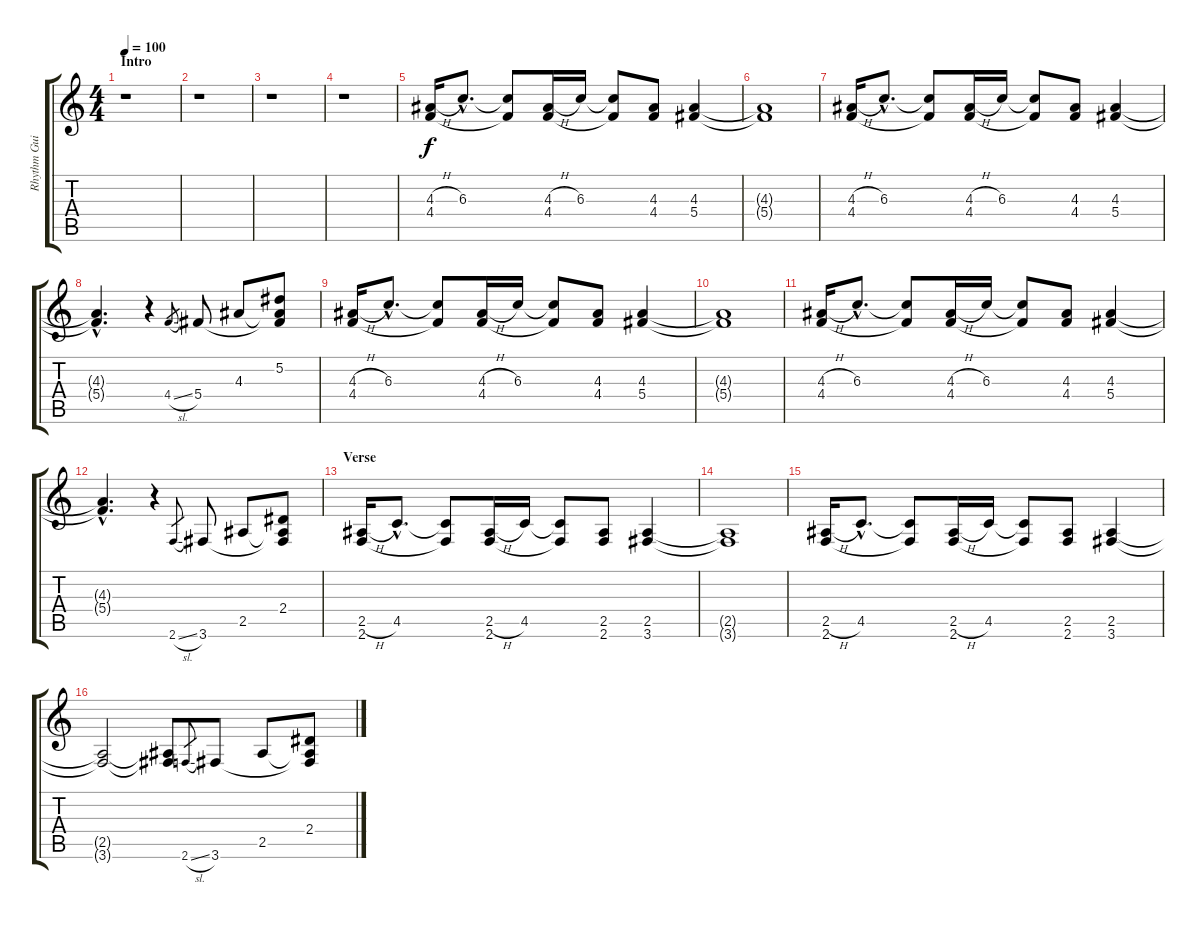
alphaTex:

\track ("Rhythm Guitar 2" "Rhythm Gui") {instrument distortionguitar}
\staff {score tabs}
\tuning (Eb4 Bb3 Gb3 Db3 Ab2 Eb2) {hide}
\ts (4 4)
\section ("" "Intro")
\tempo 100
\clef g2
\ks c
r.1{dy f instrument distortionguitar} |
r.1 |
r.1 |
r.1 |
(4.3{h} 4.4).16 6.3{hac}.8{d} (6.3{t} 4.4{t}).8 (4.3{h} 4.4).16 6.3.16 (6.3{t} 4.4{t}).8 (4.3 4.4).8 (4.3 5.4).4 |
(4.3{t} 5.4{t}).1 |
(4.3{h} 4.4).16 6.3{hac}.8{d} (6.3{t} 4.4{t}).8 (4.3{h} 4.4).16 6.3.16 (6.3{t} 4.4{t}).8 (4.3 4.4).8 (4.3 5.4).4 |
(4.3{hac t} 5.4{hac t}).4{d} r.4 4.4{sl}.8{gr} 5.4.8 4.3.8 (5.2 4.3{t} 5.4{t}).8 |
(4.3{h} 4.4).16 6.3{hac}.8{d} (6.3{t} 4.4{t}).8 (4.3{h} 4.4).16 6.3.16 (6.3{t} 4.4{t}).8 (4.3 4.4).8 (4.3 5.4).4 |
(4.3{t} 5.4{t}).1 |
(4.3{h} 4.4).16 6.3{hac}.8{d} (6.3{t} 4.4{t}).8 (4.3{h} 4.4).16 6.3.16 (6.3{t} 4.4{t}).8 (4.3 4.4).8 (4.3 5.4).4 |
(4.3{hac t} 5.4{hac t}).4{d} r.4 2.6{sl}.8{gr} 3.6.8 2.5.8 (2.4 2.5{t} 3.6{t}).8 |
\section ("" "Verse")
(2.5{h} 2.6).16 4.5{hac}.8{d} (4.5{t} 2.6{t}).8 (2.5{h} 2.6).16 4.5.16 (4.5{t} 2.6{t}).8 (2.5 2.6).8 (2.5 3.6).4 |
(2.5{t} 3.6{t}).1 |
(2.5{h} 2.6).16 4.5{hac}.8{d} (4.5{t} 2.6{t}).8 (2.5{h} 2.6).16 4.5.16 (4.5{t} 2.6{t}).8 (2.5 2.6).8 (2.5 3.6).4 |
(2.5{t} 3.6{t}).2 (2.5{t} 3.6{t}).8 2.6{sl}.8{gr} 3.6.8 2.5.8 (2.4 2.5{t} 3.6{t}).8
